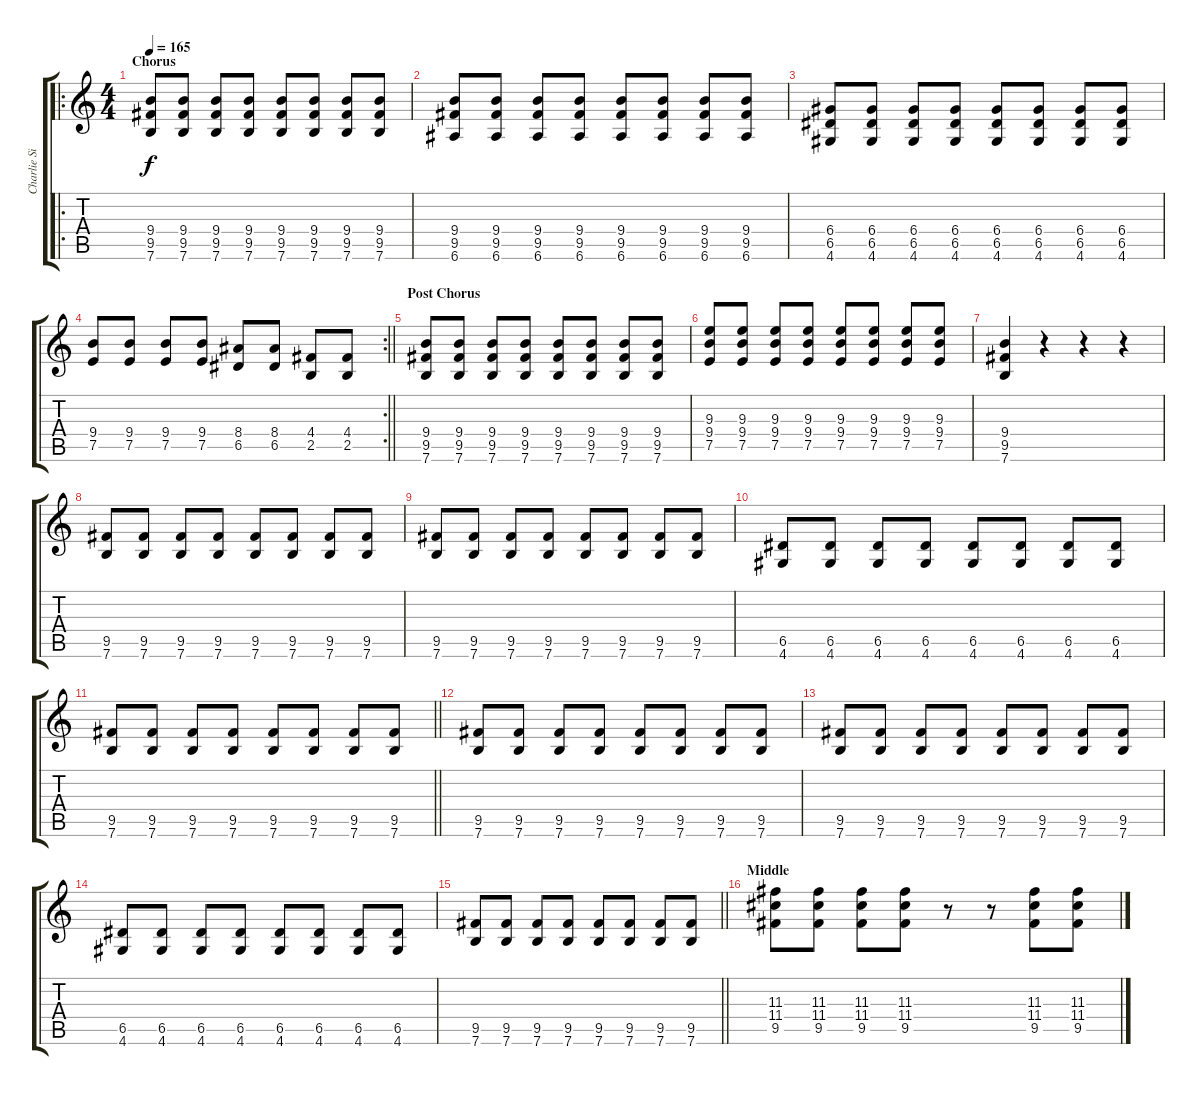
\track ("Charlie Simpson" "Charlie Si") {instrument distortionguitar}
\staff {score tabs}
\tuning (E4 B3 G3 D3 A2 E2) {hide}
\ro
\ts (4 4)
\section ("" "Chorus")
\tempo 165
\clef g2
\ks c
(9.4 9.5 7.6).8{dy f} (9.4 9.5 7.6).8 (9.4 9.5 7.6).8 (9.4 9.5 7.6).8 (9.4 9.5 7.6).8 (9.4 9.5 7.6).8 (9.4 9.5 7.6).8 (9.4 9.5 7.6).8 |
(9.4 9.5 6.6).8 (9.4 9.5 6.6).8 (9.4 9.5 6.6).8 (9.4 9.5 6.6).8 (9.4 9.5 6.6).8 (9.4 9.5 6.6).8 (9.4 9.5 6.6).8 (9.4 9.5 6.6).8 |
(6.4 6.5 4.6).8 (6.4 6.5 4.6).8 (6.4 6.5 4.6).8 (6.4 6.5 4.6).8 (6.4 6.5 4.6).8 (6.4 6.5 4.6).8 (6.4 6.5 4.6).8 (6.4 6.5 4.6).8 |
\rc 2
\barLineRight lightlight
(9.4 7.5).8 (9.4 7.5).8 (9.4 7.5).8 (9.4 7.5).8 (8.4 6.5).8 (8.4 6.5).8 (4.4 2.5).8 (4.4 2.5).8 |
\section ("" "Post Chorus")
(9.4 9.5 7.6).8 (9.4 9.5 7.6).8 (9.4 9.5 7.6).8 (9.4 9.5 7.6).8 (9.4 9.5 7.6).8 (9.4 9.5 7.6).8 (9.4 9.5 7.6).8 (9.4 9.5 7.6).8 |
(9.3 9.4 7.5).8 (9.3 9.4 7.5).8 (9.3 9.4 7.5).8 (9.3 9.4 7.5).8 (9.3 9.4 7.5).8 (9.3 9.4 7.5).8 (9.3 9.4 7.5).8 (9.3 9.4 7.5).8 |
(9.4 9.5 7.6).4 r.4 r.4 r.4 |
(9.5 7.6).8 (9.5 7.6).8 (9.5 7.6).8 (9.5 7.6).8 (9.5 7.6).8 (9.5 7.6).8 (9.5 7.6).8 (9.5 7.6).8 |
(9.5 7.6).8 (9.5 7.6).8 (9.5 7.6).8 (9.5 7.6).8 (9.5 7.6).8 (9.5 7.6).8 (9.5 7.6).8 (9.5 7.6).8 |
(6.5 4.6).8 (6.5 4.6).8 (6.5 4.6).8 (6.5 4.6).8 (6.5 4.6).8 (6.5 4.6).8 (6.5 4.6).8 (6.5 4.6).8 |
\barLineRight lightlight
(9.5 7.6).8 (9.5 7.6).8 (9.5 7.6).8 (9.5 7.6).8 (9.5 7.6).8 (9.5 7.6).8 (9.5 7.6).8 (9.5 7.6).8 |
(9.5 7.6).8 (9.5 7.6).8 (9.5 7.6).8 (9.5 7.6).8 (9.5 7.6).8 (9.5 7.6).8 (9.5 7.6).8 (9.5 7.6).8 |
(9.5 7.6).8 (9.5 7.6).8 (9.5 7.6).8 (9.5 7.6).8 (9.5 7.6).8 (9.5 7.6).8 (9.5 7.6).8 (9.5 7.6).8 |
(6.5 4.6).8 (6.5 4.6).8 (6.5 4.6).8 (6.5 4.6).8 (6.5 4.6).8 (6.5 4.6).8 (6.5 4.6).8 (6.5 4.6).8 |
\barLineRight lightlight
(9.5 7.6).8 (9.5 7.6).8 (9.5 7.6).8 (9.5 7.6).8 (9.5 7.6).8 (9.5 7.6).8 (9.5 7.6).8 (9.5 7.6).8 |
\section ("" "Middle")
(11.3 11.4 9.5).8 (11.3 11.4 9.5).8 (11.3 11.4 9.5).8 (11.3 11.4 9.5).8 r.8 r.8 (11.3 11.4 9.5).8 (11.3 11.4 9.5).8
